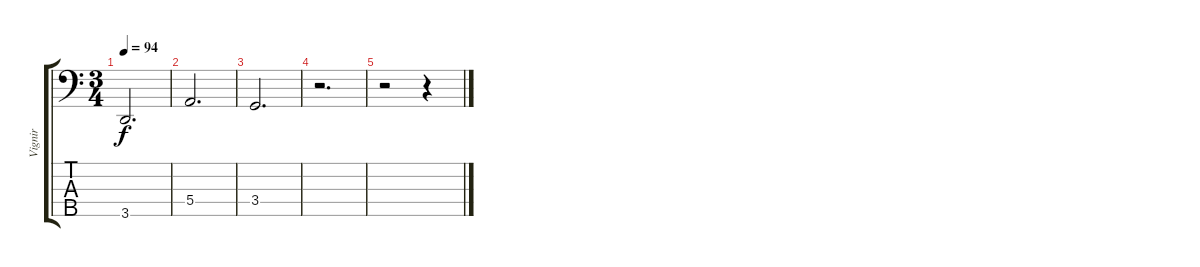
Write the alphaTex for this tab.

\track ("Vignir" "Vignir") {instrument electricbassfinger}
\staff {score tabs}
\tuning (G2 D2 A1 E1 B0) {hide}
\ts (3 4)
\tempo 94
\clef f4
\ks c
3.5.2{d dy f} |
5.4.2{d} |
3.4.2{d} |
r.2{d} |
r.2 r.4
